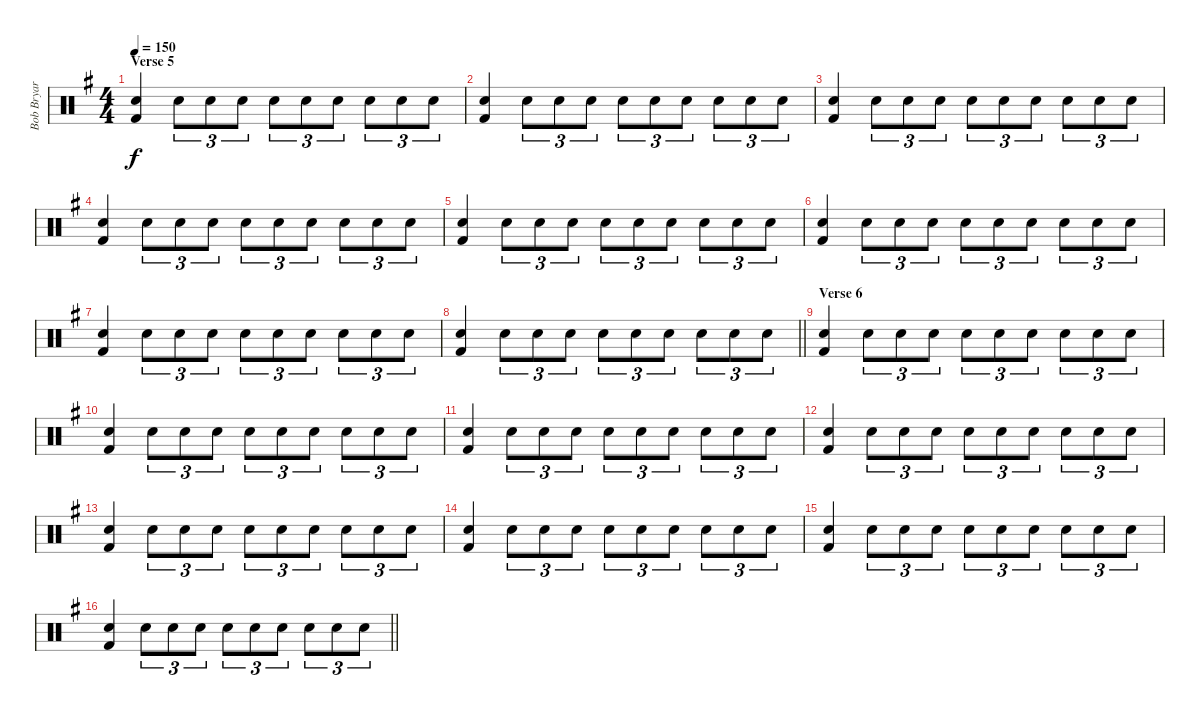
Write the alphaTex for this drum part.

\track ("Bob Bryar (drums)" "Bob Bryar ") {instrument percussion}
\staff {score}
\articulation defaults
\ts (4 4)
\section ("" "Verse 5")
\tempo 150
\clef neutral
\ks eminor
("Electric Snare (hit)" "Kick (hit) 2").4{dy f} "Electric Snare (hit)".8{tu (3 2)} "Electric Snare (hit)".8{tu (3 2)} "Electric Snare (hit)".8{tu (3 2)} "Electric Snare (hit)".8{tu (3 2)} "Electric Snare (hit)".8{tu (3 2)} "Electric Snare (hit)".8{tu (3 2)} "Electric Snare (hit)".8{tu (3 2)} "Electric Snare (hit)".8{tu (3 2)} "Electric Snare (hit)".8{tu (3 2)} |
("Electric Snare (hit)" "Kick (hit) 2").4 "Electric Snare (hit)".8{tu (3 2)} "Electric Snare (hit)".8{tu (3 2)} "Electric Snare (hit)".8{tu (3 2)} "Electric Snare (hit)".8{tu (3 2)} "Electric Snare (hit)".8{tu (3 2)} "Electric Snare (hit)".8{tu (3 2)} "Electric Snare (hit)".8{tu (3 2)} "Electric Snare (hit)".8{tu (3 2)} "Electric Snare (hit)".8{tu (3 2)} |
("Electric Snare (hit)" "Kick (hit) 2").4 "Electric Snare (hit)".8{tu (3 2)} "Electric Snare (hit)".8{tu (3 2)} "Electric Snare (hit)".8{tu (3 2)} "Electric Snare (hit)".8{tu (3 2)} "Electric Snare (hit)".8{tu (3 2)} "Electric Snare (hit)".8{tu (3 2)} "Electric Snare (hit)".8{tu (3 2)} "Electric Snare (hit)".8{tu (3 2)} "Electric Snare (hit)".8{tu (3 2)} |
("Electric Snare (hit)" "Kick (hit) 2").4 "Electric Snare (hit)".8{tu (3 2)} "Electric Snare (hit)".8{tu (3 2)} "Electric Snare (hit)".8{tu (3 2)} "Electric Snare (hit)".8{tu (3 2)} "Electric Snare (hit)".8{tu (3 2)} "Electric Snare (hit)".8{tu (3 2)} "Electric Snare (hit)".8{tu (3 2)} "Electric Snare (hit)".8{tu (3 2)} "Electric Snare (hit)".8{tu (3 2)} |
("Electric Snare (hit)" "Kick (hit) 2").4 "Electric Snare (hit)".8{tu (3 2)} "Electric Snare (hit)".8{tu (3 2)} "Electric Snare (hit)".8{tu (3 2)} "Electric Snare (hit)".8{tu (3 2)} "Electric Snare (hit)".8{tu (3 2)} "Electric Snare (hit)".8{tu (3 2)} "Electric Snare (hit)".8{tu (3 2)} "Electric Snare (hit)".8{tu (3 2)} "Electric Snare (hit)".8{tu (3 2)} |
("Electric Snare (hit)" "Kick (hit) 2").4 "Electric Snare (hit)".8{tu (3 2)} "Electric Snare (hit)".8{tu (3 2)} "Electric Snare (hit)".8{tu (3 2)} "Electric Snare (hit)".8{tu (3 2)} "Electric Snare (hit)".8{tu (3 2)} "Electric Snare (hit)".8{tu (3 2)} "Electric Snare (hit)".8{tu (3 2)} "Electric Snare (hit)".8{tu (3 2)} "Electric Snare (hit)".8{tu (3 2)} |
("Electric Snare (hit)" "Kick (hit) 2").4 "Electric Snare (hit)".8{tu (3 2)} "Electric Snare (hit)".8{tu (3 2)} "Electric Snare (hit)".8{tu (3 2)} "Electric Snare (hit)".8{tu (3 2)} "Electric Snare (hit)".8{tu (3 2)} "Electric Snare (hit)".8{tu (3 2)} "Electric Snare (hit)".8{tu (3 2)} "Electric Snare (hit)".8{tu (3 2)} "Electric Snare (hit)".8{tu (3 2)} |
\barLineRight lightlight
("Electric Snare (hit)" "Kick (hit) 2").4 "Electric Snare (hit)".8{tu (3 2)} "Electric Snare (hit)".8{tu (3 2)} "Electric Snare (hit)".8{tu (3 2)} "Electric Snare (hit)".8{tu (3 2)} "Electric Snare (hit)".8{tu (3 2)} "Electric Snare (hit)".8{tu (3 2)} "Electric Snare (hit)".8{tu (3 2)} "Electric Snare (hit)".8{tu (3 2)} "Electric Snare (hit)".8{tu (3 2)} |
\section ("" "Verse 6")
("Electric Snare (hit)" "Kick (hit) 2").4 "Electric Snare (hit)".8{tu (3 2)} "Electric Snare (hit)".8{tu (3 2)} "Electric Snare (hit)".8{tu (3 2)} "Electric Snare (hit)".8{tu (3 2)} "Electric Snare (hit)".8{tu (3 2)} "Electric Snare (hit)".8{tu (3 2)} "Electric Snare (hit)".8{tu (3 2)} "Electric Snare (hit)".8{tu (3 2)} "Electric Snare (hit)".8{tu (3 2)} |
("Electric Snare (hit)" "Kick (hit) 2").4 "Electric Snare (hit)".8{tu (3 2)} "Electric Snare (hit)".8{tu (3 2)} "Electric Snare (hit)".8{tu (3 2)} "Electric Snare (hit)".8{tu (3 2)} "Electric Snare (hit)".8{tu (3 2)} "Electric Snare (hit)".8{tu (3 2)} "Electric Snare (hit)".8{tu (3 2)} "Electric Snare (hit)".8{tu (3 2)} "Electric Snare (hit)".8{tu (3 2)} |
("Electric Snare (hit)" "Kick (hit) 2").4 "Electric Snare (hit)".8{tu (3 2)} "Electric Snare (hit)".8{tu (3 2)} "Electric Snare (hit)".8{tu (3 2)} "Electric Snare (hit)".8{tu (3 2)} "Electric Snare (hit)".8{tu (3 2)} "Electric Snare (hit)".8{tu (3 2)} "Electric Snare (hit)".8{tu (3 2)} "Electric Snare (hit)".8{tu (3 2)} "Electric Snare (hit)".8{tu (3 2)} |
("Electric Snare (hit)" "Kick (hit) 2").4 "Electric Snare (hit)".8{tu (3 2)} "Electric Snare (hit)".8{tu (3 2)} "Electric Snare (hit)".8{tu (3 2)} "Electric Snare (hit)".8{tu (3 2)} "Electric Snare (hit)".8{tu (3 2)} "Electric Snare (hit)".8{tu (3 2)} "Electric Snare (hit)".8{tu (3 2)} "Electric Snare (hit)".8{tu (3 2)} "Electric Snare (hit)".8{tu (3 2)} |
("Electric Snare (hit)" "Kick (hit) 2").4 "Electric Snare (hit)".8{tu (3 2)} "Electric Snare (hit)".8{tu (3 2)} "Electric Snare (hit)".8{tu (3 2)} "Electric Snare (hit)".8{tu (3 2)} "Electric Snare (hit)".8{tu (3 2)} "Electric Snare (hit)".8{tu (3 2)} "Electric Snare (hit)".8{tu (3 2)} "Electric Snare (hit)".8{tu (3 2)} "Electric Snare (hit)".8{tu (3 2)} |
("Electric Snare (hit)" "Kick (hit) 2").4 "Electric Snare (hit)".8{tu (3 2)} "Electric Snare (hit)".8{tu (3 2)} "Electric Snare (hit)".8{tu (3 2)} "Electric Snare (hit)".8{tu (3 2)} "Electric Snare (hit)".8{tu (3 2)} "Electric Snare (hit)".8{tu (3 2)} "Electric Snare (hit)".8{tu (3 2)} "Electric Snare (hit)".8{tu (3 2)} "Electric Snare (hit)".8{tu (3 2)} |
("Electric Snare (hit)" "Kick (hit) 2").4 "Electric Snare (hit)".8{tu (3 2)} "Electric Snare (hit)".8{tu (3 2)} "Electric Snare (hit)".8{tu (3 2)} "Electric Snare (hit)".8{tu (3 2)} "Electric Snare (hit)".8{tu (3 2)} "Electric Snare (hit)".8{tu (3 2)} "Electric Snare (hit)".8{tu (3 2)} "Electric Snare (hit)".8{tu (3 2)} "Electric Snare (hit)".8{tu (3 2)} |
\barLineRight lightlight
("Electric Snare (hit)" "Kick (hit) 2").4 "Electric Snare (hit)".8{tu (3 2)} "Electric Snare (hit)".8{tu (3 2)} "Electric Snare (hit)".8{tu (3 2)} "Electric Snare (hit)".8{tu (3 2)} "Electric Snare (hit)".8{tu (3 2)} "Electric Snare (hit)".8{tu (3 2)} "Electric Snare (hit)".8{tu (3 2)} "Electric Snare (hit)".8{tu (3 2)} "Electric Snare (hit)".8{tu (3 2)}
